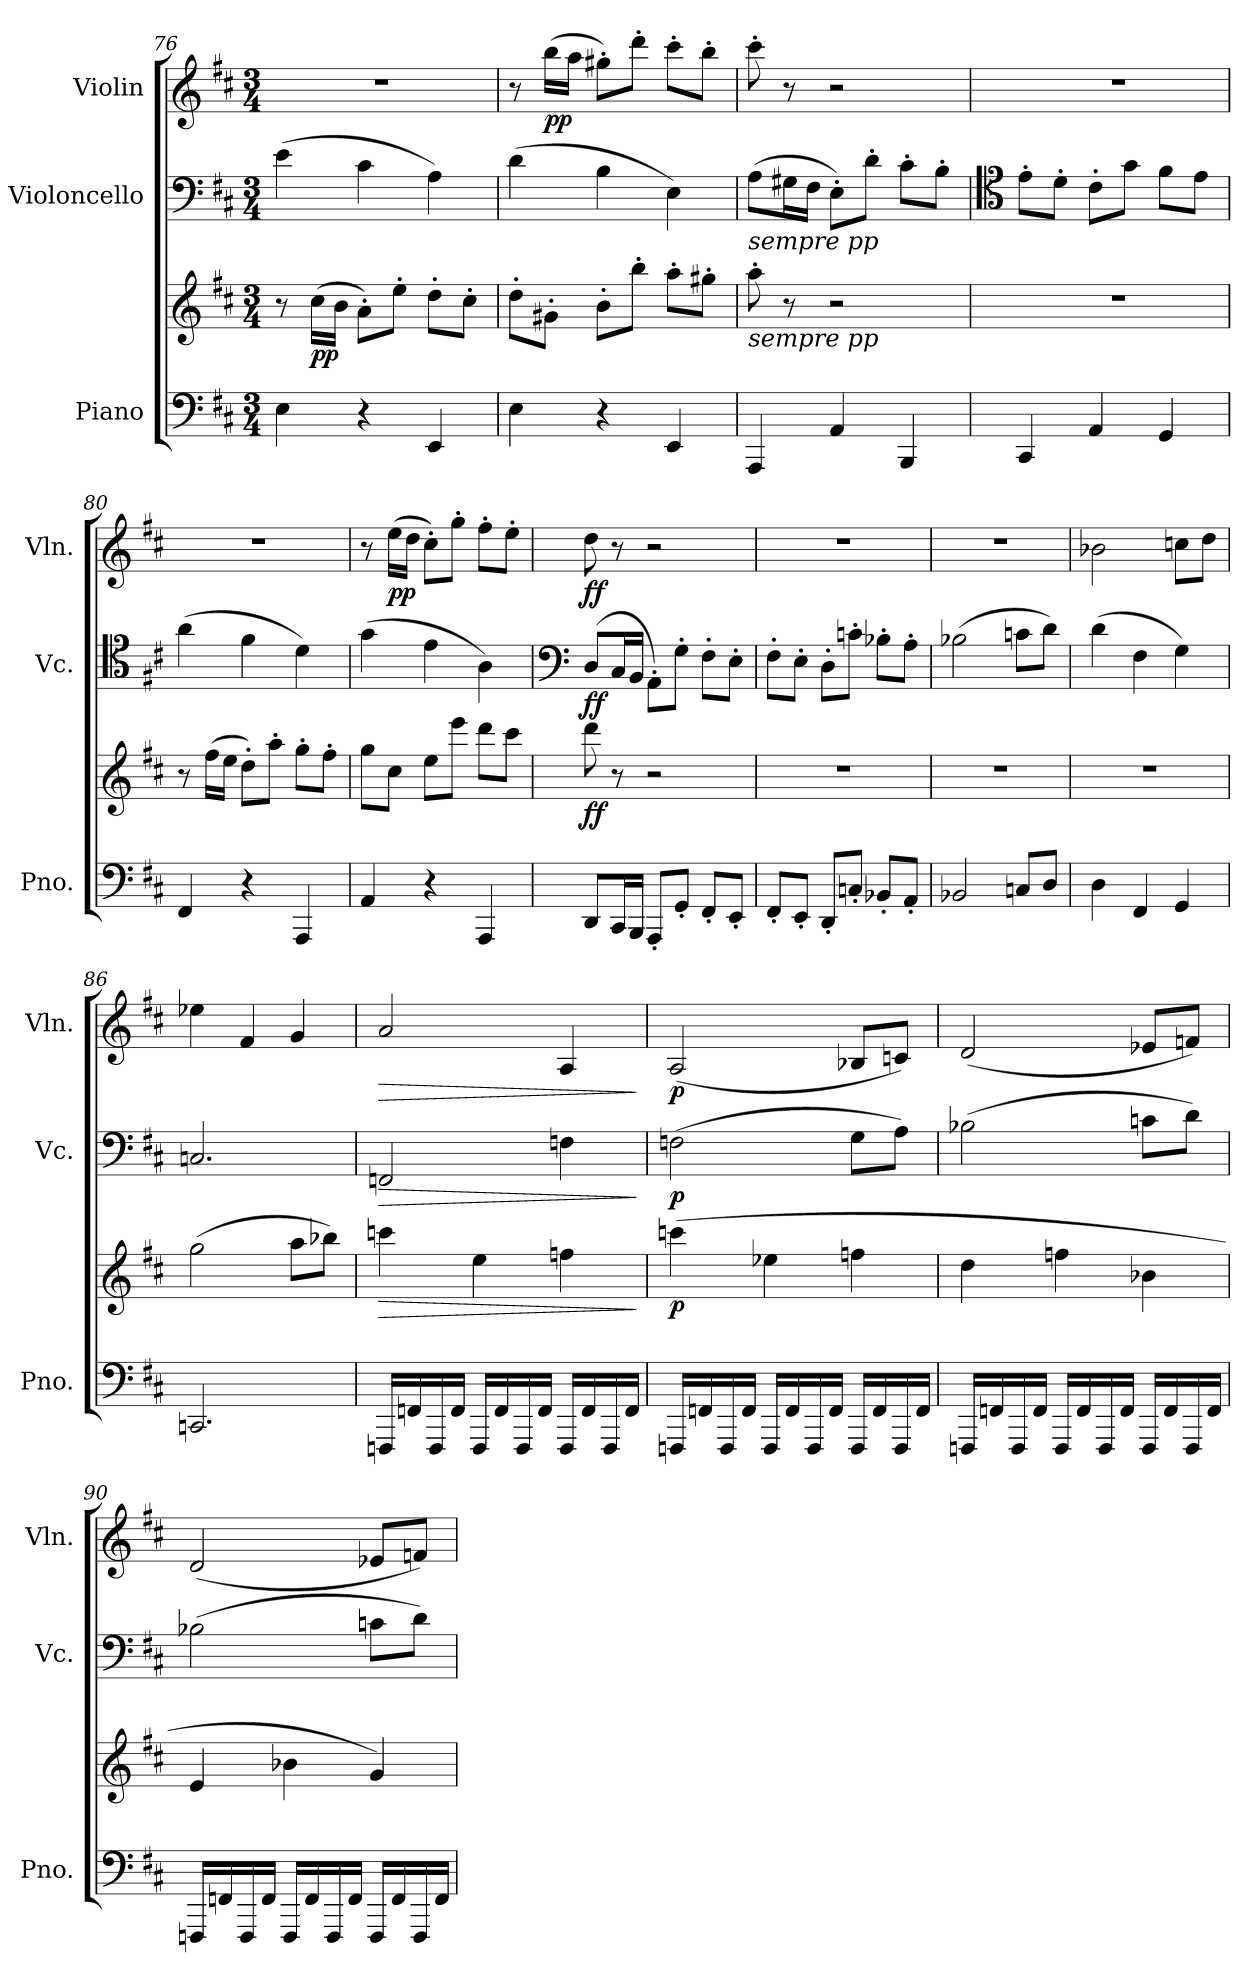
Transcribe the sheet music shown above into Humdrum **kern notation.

**kern	**kern	**dynam	**kern	**dynam	**kern	**dynam
*part3	*part3	*part3	*part2	*part2	*part1	*part1
*staff4	*staff3	*staff3/4	*staff2	*staff2	*staff1	*staff1
*I"Piano	*	*	*I"Violoncello	*	*I"Violin	*
*I'Pno.	*	*	*I'Vc.	*	*I'Vln.	*
!!LO:LB:g=z
*clefF4	*clefG2	*	*clefF4	*	*clefG2	*
*k[f#c#]	*k[f#c#]	*	*k[f#c#]	*	*k[f#c#]	*
*M3/4	*M3/4	*	*M3/4	*	*M3/4	*
=76	=76	=76	=76	=76	=76	=76
4E\	8r	.	(>4e\	.	2.r	.
!	!	!LO:DY:b	!	!	!	!
.	(>16cc#\LL	pp	.	.	.	.
.	16b\JJ	.	.	.	.	.
4r	8a'\L)	.	4c#\	.	.	.
.	8ee'\J	.	.	.	.	.
4EE/	8dd'\L	.	4A\)	.	.	.
.	8cc#'\J	.	.	.	.	.
=77	=77	=77	=77	=77	=77	=77
4E\	8dd'\L	.	(>4d\	.	8r	.
!	!	!	!	!	!	!LO:DY:b
.	8g#X'\J	.	.	.	(>16bb\LL	pp
.	.	.	.	.	16aa\JJ	.
4r	8b'\L	.	4B\	.	8gg#X'\L)	.
.	8bb'\J	.	.	.	8ddd'\J	.
4EE/	8aa'\L	.	4E\)	.	8ccc#'\L	.
.	8gg#X'\J	.	.	.	8bb'\J	.
=78	=78	=78	=78	=78	=78	=78
!	!	!	!LO:TX:b:i:t=sempre pp	!	!	!
!	!LO:TX:b:i:t=sempre pp	!	!	!	!	!
4AAA/	8aa'\	.	(>8A\L	.	8ccc#'\	.
.	8r	.	16G#X\L	.	8r	.
.	.	.	16F#\JJ	.	.	.
4AA/	2r	.	8E'\L)	.	2r	.
.	.	.	8d'\J	.	.	.
4BBB/	.	.	8c#'\L	.	.	.
.	.	.	8B'\J	.	.	.
=79	=79	=79	=79	=79	=79	=79
*	*	*	*clefC4	*	*	*
4CC#/	2.r	.	8e'\L	.	2.r	.
.	.	.	8d'\J	.	.	.
4AA/	.	.	8c#'\L	.	.	.
.	.	.	8g\J	.	.	.
4GG/	.	.	8f#\L	.	.	.
.	.	.	8e\J	.	.	.
=80	=80	=80	=80	=80	=80	=80
4FF#/	8r	.	(>4a\	.	2.r	.
.	(>16ff#\LL	.	.	.	.	.
.	16ee\JJ	.	.	.	.	.
4r	8dd'\L)	.	4f#\	.	.	.
.	8aa'\J	.	.	.	.	.
4AAA/	8gg'\L	.	4d\)	.	.	.
.	8ff#'\J	.	.	.	.	.
=81	=81	=81	=81	=81	=81	=81
4AA/	8gg\L	.	(>4g\	.	8r	.
!	!	!	!	!	!	!LO:DY:b
.	8cc#\J	.	.	.	(>16ee\LL	pp
.	.	.	.	.	16dd\JJ	.
4r	8ee\L	.	4e\	.	8cc#'\L)	.
.	8eee\J	.	.	.	8gg'\J	.
4AAA/	8ddd\L	.	4A\)	.	8ff#'\L	.
.	8ccc#\J	.	.	.	8ee'\J	.
!!LO:PB:g=z
=82	=82	=82	=82	=82	=82	=82
*	*	*	*clefF4	*	*	*
!	!	!LO:DY:b	!	!LO:DY:b	!	!LO:DY:b
8DD/L	8ddd\	ff	(>8D/L	ff	8dd\	ff
16CC#/L	8r	.	16C#/L	.	8r	.
16BBB/JJ	.	.	16BB/JJ	.	.	.
8AAA'/L	2r	.	8AA'\L)	.	2r	.
8GG'/J	.	.	8G'\J	.	.	.
8FF#'/L	.	.	8F#'\L	.	.	.
8EE'/J	.	.	8E'\J	.	.	.
=83	=83	=83	=83	=83	=83	=83
8FF#'/L	2.r	.	8F#'\L	.	2.r	.
8EE'/J	.	.	8E'\J	.	.	.
8DD'/L	.	.	8D'\L	.	.	.
8Cn'/J	.	.	8cn'\J	.	.	.
8BB-X'/L	.	.	8B-X'\L	.	.	.
8AA'/J	.	.	8A'\J	.	.	.
=84	=84	=84	=84	=84	=84	=84
2BB-X/	2.r	.	(>2B-X\	.	2.r	.
8Cn/L	.	.	8cn\L	.	.	.
8D/J	.	.	8d\J)	.	.	.
=85	=85	=85	=85	=85	=85	=85
4D\	2.r	.	(>4d\	.	2b-X\	.
4FF#/	.	.	4F#\	.	.	.
4GG/	.	.	4G\)	.	8ccn\L	.
.	.	.	.	.	8dd\J	.
=86	=86	=86	=86	=86	=86	=86
2.CCn/	(>2gg\	.	2.Cn/	.	4ee-X\	.
.	.	.	.	.	4f#/	.
.	8aa\L	.	.	.	4g/	.
.	8bb-X\J)	.	.	.	.	.
=87	=87	=87	=87	=87	=87	=87
!	!	!LO:HP:b	!	!LO:HP:b	!	!LO:HP:b
16FFFn/LL	4cccn\	>	2FFn/	>	2a/	>
16FFn/	.	.	.	.	.	.
16FFF/	.	.	.	.	.	.
16FF/JJ	.	.	.	.	.	.
16FFF/LL	4ee\	.	.	.	.	.
16FF/	.	.	.	.	.	.
16FFF/	.	.	.	.	.	.
16FF/JJ	.	.	.	.	.	.
16FFF/LL	4ffn\	.	4Fn\	.	4A/	.
16FF/	.	.	.	.	.	.
16FFF/	.	.	.	.	.	.
16FF/JJ	.	.	.	.	.	.
.	.	]	.	]	.	]
!!LO:LB:g=z
=88	=88	=88	=88	=88	=88	=88
!	!	!LO:DY:b	!	!LO:DY:b	!	!LO:DY:b
16FFFn/LL	(>4cccn\	p	(>2Fn\	p	(<2A/	p
16FFn/	.	.	.	.	.	.
16FFF/	.	.	.	.	.	.
16FF/JJ	.	.	.	.	.	.
16FFF/LL	4ee-X\	.	.	.	.	.
16FF/	.	.	.	.	.	.
16FFF/	.	.	.	.	.	.
16FF/JJ	.	.	.	.	.	.
16FFF/LL	4ffn\	.	8G\L	.	8B-X/L	.
16FF/	.	.	.	.	.	.
16FFF/	.	.	8A\J)	.	8cn/J)	.
16FF/JJ	.	.	.	.	.	.
=89	=89	=89	=89	=89	=89	=89
16FFFn/LL	4dd\	.	(>2B-X\	.	(<2d/	.
16FFn/	.	.	.	.	.	.
16FFF/	.	.	.	.	.	.
16FF/JJ	.	.	.	.	.	.
16FFF/LL	4ffn\	.	.	.	.	.
16FF/	.	.	.	.	.	.
16FFF/	.	.	.	.	.	.
16FF/JJ	.	.	.	.	.	.
16FFF/LL	4b-X\	.	8cn\L	.	8e-X/L	.
16FF/	.	.	.	.	.	.
16FFF/	.	.	8d\J)	.	8fn/J)	.
16FF/JJ	.	.	.	.	.	.
=90	=90	=90	=90	=90	=90	=90
16FFFn/LL	4e/	.	(>2B-X\	.	(<2d/	.
16FFn/	.	.	.	.	.	.
16FFF/	.	.	.	.	.	.
16FF/JJ	.	.	.	.	.	.
16FFF/LL	4b-X\	.	.	.	.	.
16FF/	.	.	.	.	.	.
16FFF/	.	.	.	.	.	.
16FF/JJ	.	.	.	.	.	.
16FFF/LL	4g/)	.	8cn\L	.	8e-X/L	.
16FF/	.	.	.	.	.	.
16FFF/	.	.	8d\J)	.	8fn/J)	.
16FF/JJ	.	.	.	.	.	.
=	=	=	=	=	=	=
*-	*-	*-	*-	*-	*-	*-
